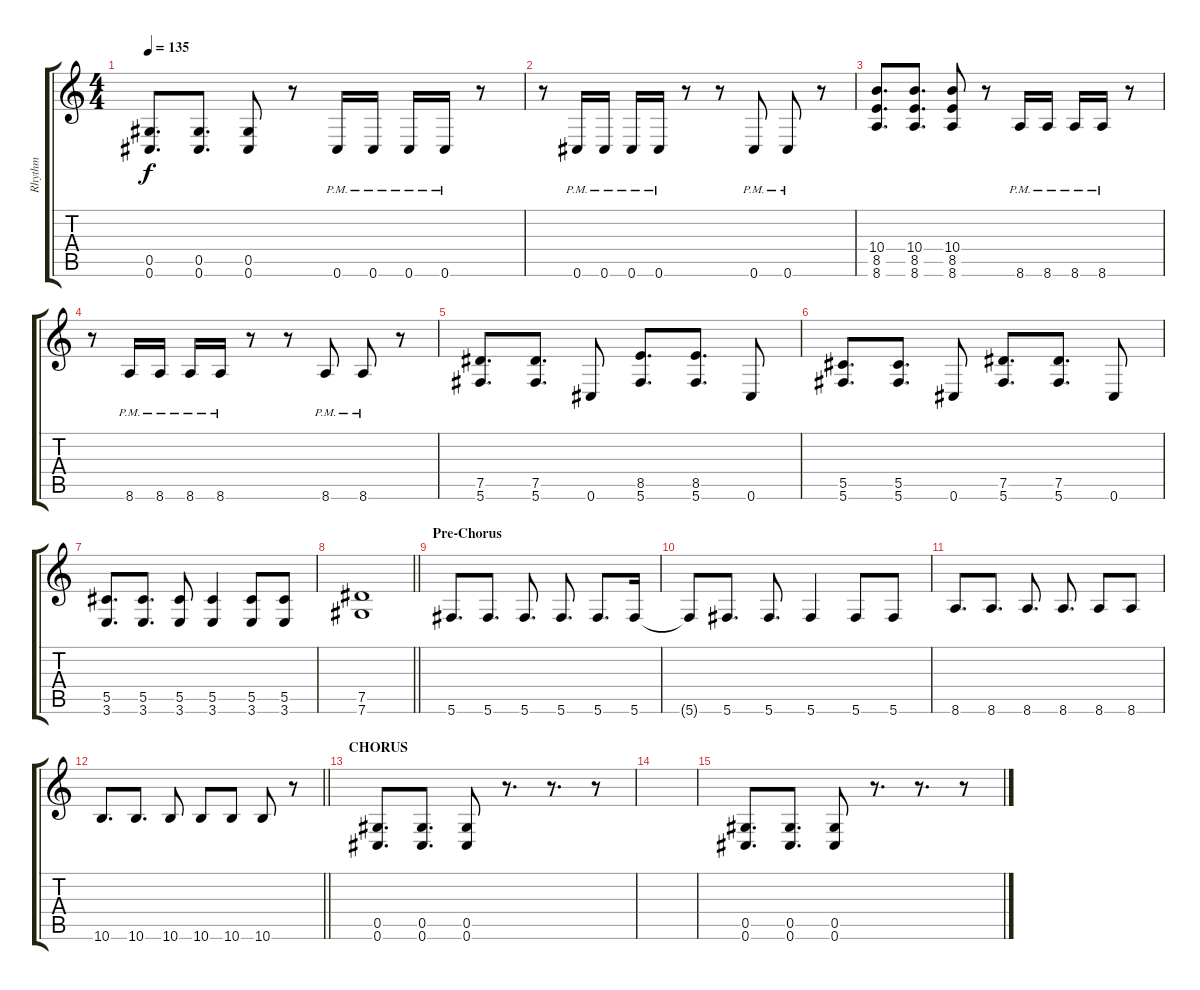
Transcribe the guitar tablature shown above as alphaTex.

\track ("Rhythm" "Rhythm") {instrument distortionguitar}
\staff {score tabs}
\tuning (Eb4 Bb3 Gb3 Db3 Ab2 Db2) {hide}
\ts (4 4)
\section ("" "")
\tempo 135
\clef g2
\ks c
(0.5 0.6).8{d dy f} (0.5 0.6).8{d} (0.5 0.6).8 r.8 0.6{pm}.16 0.6{pm}.16 0.6{pm}.16 0.6{pm}.16 r.8 |
r.8 0.6{pm}.16 0.6{pm}.16 0.6{pm}.16 0.6{pm}.16 r.8 r.8 0.6{pm}.8 0.6{pm}.8 r.8 |
(10.4 8.5 8.6).8{d} (10.4 8.5 8.6).8{d} (10.4 8.5 8.6).8 r.8 8.6{pm}.16 8.6{pm}.16 8.6{pm}.16 8.6{pm}.16 r.8 |
r.8 8.6{pm}.16 8.6{pm}.16 8.6{pm}.16 8.6{pm}.16 r.8 r.8 8.6{pm}.8 8.6{pm}.8 r.8 |
(7.5 5.6).8{d} (7.5 5.6).8{d} 0.6.8 (8.5 5.6).8{d} (8.5 5.6).8{d} 0.6.8 |
(5.5 5.6).8{d} (5.5 5.6).8{d} 0.6.8 (7.5 5.6).8{d} (7.5 5.6).8{d} 0.6.8 |
(5.5 3.6).8{d} (5.5 3.6).8{d} (5.5 3.6).8 (5.5 3.6).4 (5.5 3.6).8 (5.5 3.6).8 |
\barLineRight lightlight
(7.5 7.6).1 |
\section ("" "Pre-Chorus")
5.6.8{d} 5.6.8{d} 5.6.8{d} 5.6.8{d} 5.6.8{d} 5.6.16 |
5.6{t}.8 5.6.8{d} 5.6.8{d} 5.6.4 5.6.8 5.6.8 |
8.6.8{d} 8.6.8{d} 8.6.8{d} 8.6.8{d} 8.6.8 8.6.8 |
\barLineRight lightlight
10.6.8{d} 10.6.8{d} 10.6.8 10.6.8 10.6.8 10.6.8 r.8 |
\section ("" "CHORUS")
(0.5 0.6).8{d} (0.5 0.6).8{d} (0.5 0.6).8 r.8{d} r.8{d} r.8 |
|
(0.5 0.6).8{d} (0.5 0.6).8{d} (0.5 0.6).8 r.8{d} r.8{d} r.8
